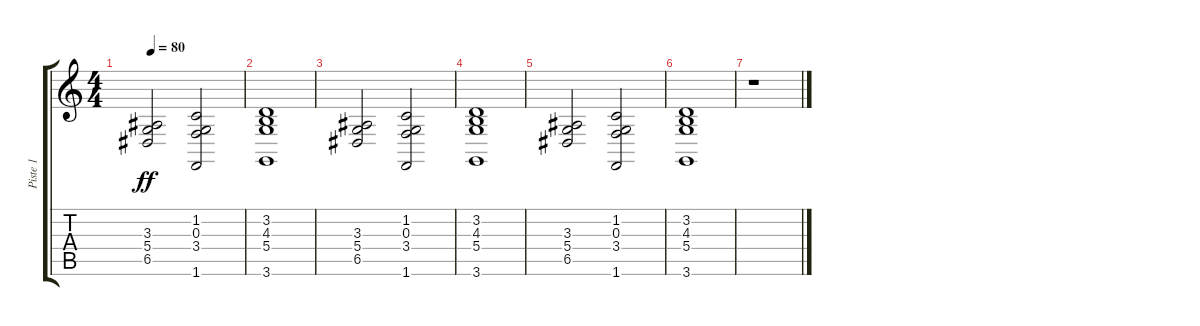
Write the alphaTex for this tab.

\track ("Piste 1" "Piste 1") {instrument pad2warm}
\staff {score tabs}
\tuning (E4 B3 G3 D3 A2 E2) {hide}
\ts (4 4)
\tempo 80
\clef g2
\ks c
(3.3 5.4 6.5).2{dy ff} (1.2 0.3 3.4 1.6).2 |
(3.2 4.3 5.4 3.6).1 |
(3.3 5.4 6.5).2 (1.2 0.3 3.4 1.6).2 |
(3.2 4.3 5.4 3.6).1 |
(3.3 5.4 6.5).2 (1.2 0.3 3.4 1.6).2 |
(3.2 4.3 5.4 3.6).1 |
r.1
